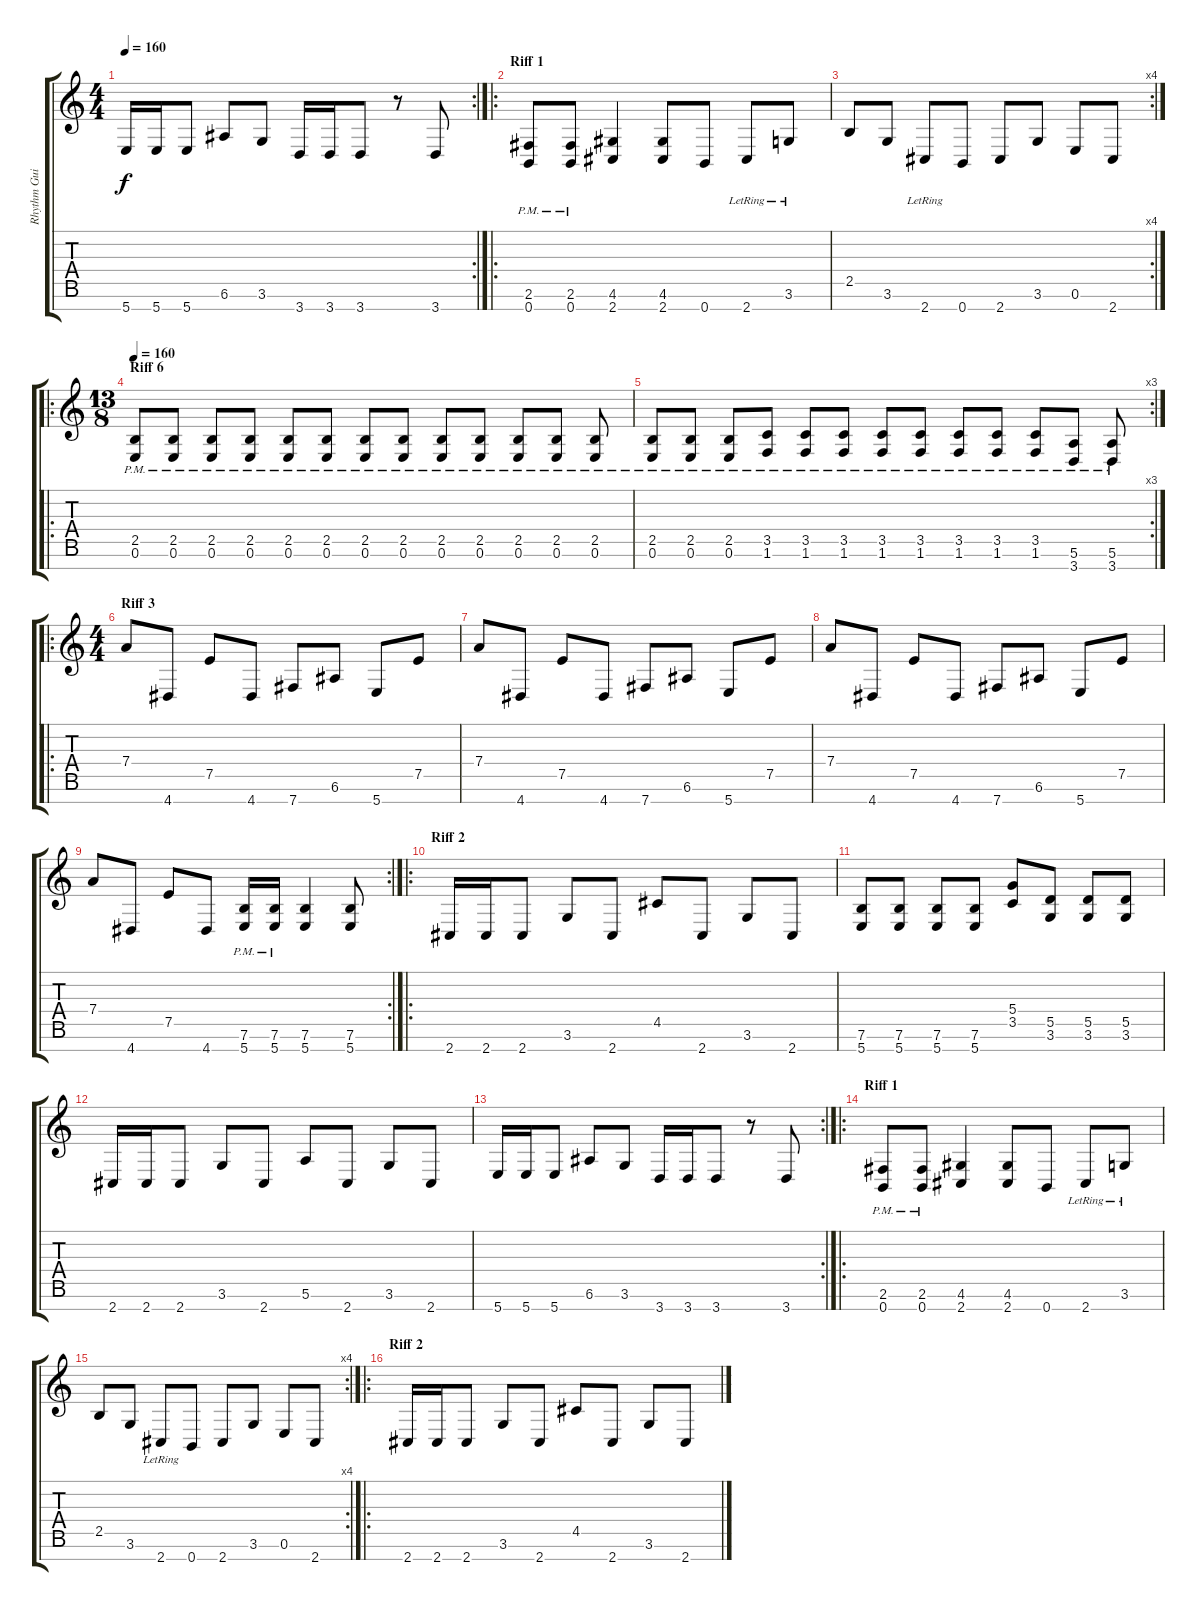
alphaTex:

\track ("Rhythm Guitar L" "Rhythm Gui") {instrument distortionguitar}
\staff {score tabs}
\tuning (E4 B3 G3 D3 A2 E2 B1) {hide}
\rc 2
\ts (4 4)
\tempo 160
\clef g2
\ks c
5.7.16{dy f} 5.7.16 5.7.8 6.6.8 3.6.8 3.7.16 3.7.16 3.7.8 r.8 3.7.8 |
\ro
\section ("" "Riff 1")
(2.6{pm} 0.7{pm}).8 (2.6{pm} 0.7{pm}).8 (4.6 2.7).4 (4.6 2.7).8 0.7.8 2.7{lr}.8 3.6{lr}.8 |
\rc 4
2.5.8 3.6.8 2.7{lr}.8 0.7.8 2.7.8 3.6.8 0.6.8 2.7.8 |
\ro
\ts (13 8)
\section ("" "Riff 6")
\tempo 160
(2.5{pm} 0.6{pm}).8 (2.5{pm} 0.6{pm}).8 (2.5{pm} 0.6{pm}).8 (2.5{pm} 0.6{pm}).8 (2.5{pm} 0.6{pm}).8 (2.5{pm} 0.6{pm}).8 (2.5{pm} 0.6{pm}).8 (2.5{pm} 0.6{pm}).8 (2.5{pm} 0.6{pm}).8 (2.5{pm} 0.6{pm}).8 (2.5{pm} 0.6{pm}).8 (2.5{pm} 0.6{pm}).8 (2.5{pm} 0.6{pm}).8 |
\rc 3
(2.5{pm} 0.6{pm}).8 (2.5{pm} 0.6{pm}).8 (2.5{pm} 0.6{pm}).8 (3.5{pm} 1.6{pm}).8 (3.5{pm} 1.6{pm}).8 (3.5{pm} 1.6{pm}).8 (3.5{pm} 1.6{pm}).8 (3.5{pm} 1.6{pm}).8 (3.5{pm} 1.6{pm}).8 (3.5{pm} 1.6{pm}).8 (3.5{pm} 1.6{pm}).8 (5.6{pm} 3.7{pm}).8 (5.6{pm} 3.7{pm}).8 |
\ro
\ts (4 4)
\section ("" "Riff 3")
7.4.8 4.7.8 7.5.8 4.7.8 7.7.8 6.6.8 5.7.8 7.5.8 |
7.4.8 4.7.8 7.5.8 4.7.8 7.7.8 6.6.8 5.7.8 7.5.8 |
7.4.8 4.7.8 7.5.8 4.7.8 7.7.8 6.6.8 5.7.8 7.5.8 |
\rc 2
7.4.8 4.7.8 7.5.8 4.7.8 (7.6{pm} 5.7{pm}).16 (7.6{pm} 5.7{pm}).16 (7.6 5.7).4 (7.6 5.7).8 |
\ro
\section ("" "Riff 2")
2.7.16 2.7.16 2.7.8 3.6.8 2.7.8 4.5.8 2.7.8 3.6.8 2.7.8 |
(7.6 5.7).8 (7.6 5.7).8 (7.6 5.7).8 (7.6 5.7).8 (5.4 3.5).8 (5.5 3.6).8 (5.5 3.6).8 (5.5 3.6).8 |
2.7.16 2.7.16 2.7.8 3.6.8 2.7.8 5.6.8 2.7.8 3.6.8 2.7.8 |
\rc 2
5.7.16 5.7.16 5.7.8 6.6.8 3.6.8 3.7.16 3.7.16 3.7.8 r.8 3.7.8 |
\ro
\section ("" "Riff 1")
(2.6{pm} 0.7{pm}).8 (2.6{pm} 0.7{pm}).8 (4.6 2.7).4 (4.6 2.7).8 0.7.8 2.7{lr}.8 3.6{lr}.8 |
\rc 4
2.5.8 3.6.8 2.7{lr}.8 0.7.8 2.7.8 3.6.8 0.6.8 2.7.8 |
\ro
\section ("" "Riff 2")
2.7.16 2.7.16 2.7.8 3.6.8 2.7.8 4.5.8 2.7.8 3.6.8 2.7.8
